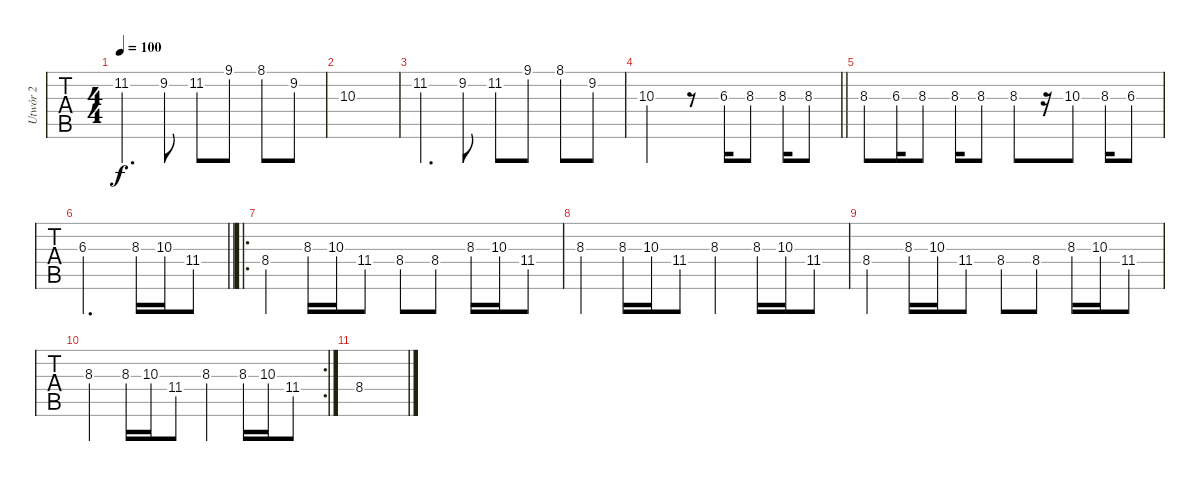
\track ("Utwór 2" "Utwór 2") {solo instrument electricguitarjazz}
\staff {tabs}
\tuning (E4 B3 G3 D3 A2 E2) {hide}
\ts (4 4)
\tempo 100
\clef g2
\ks c
11.2.4{d dy f} 9.2.8 11.2.8 9.1.8 8.1.8 9.2.8 |
10.3.1 |
11.2.4{d} 9.2.8 11.2.8 9.1.8 8.1.8 9.2.8 |
\barLineRight lightlight
10.3.2 r.8 6.3.16 8.3.8 8.3.16 8.3.8 |
8.3.8 6.3.16 8.3.8 8.3.16 8.3.8 8.3.8 r.16 10.3.8 8.3.16 6.3.8 |
\barLineRight lightlight
6.3.2{d} 8.3.16 10.3.16 11.4.8 |
\ro
8.4.4 8.3.16 10.3.16 11.4.8 8.4.8 8.4.8 8.3.16 10.3.16 11.4.8 |
8.3.4 8.3.16 10.3.16 11.4.8 8.3.4 8.3.16 10.3.16 11.4.8 |
8.4.4 8.3.16 10.3.16 11.4.8 8.4.8 8.4.8 8.3.16 10.3.16 11.4.8 |
\rc 2
8.3.4 8.3.16 10.3.16 11.4.8 8.3.4 8.3.16 10.3.16 11.4.8 |
8.4.1
